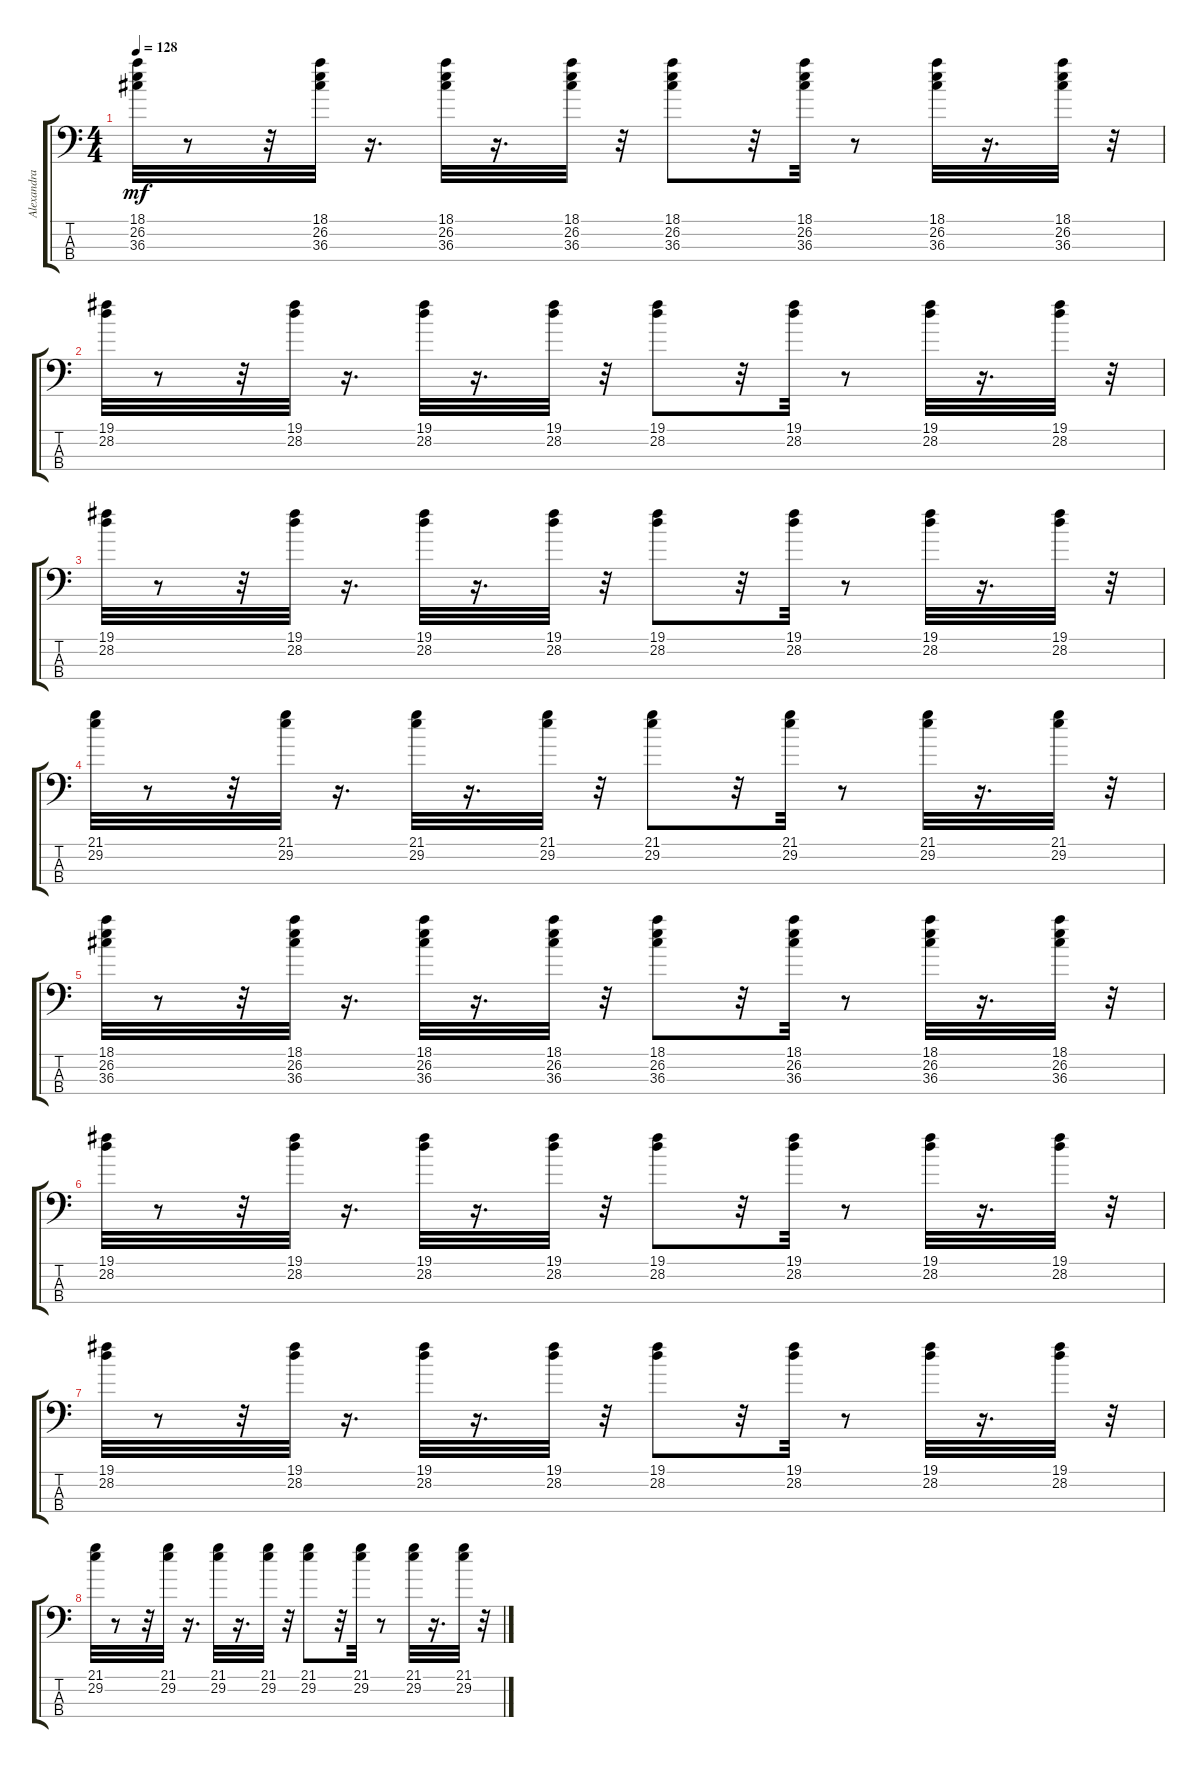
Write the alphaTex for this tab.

\track ("Alexandra Stan - Mr Saxobeat" "Alexandra ") {instrument synthbass1}
\staff {score tabs}
\tuning (G2 D2 A1 E1) {hide}
\ts (4 4)
\tempo 128
\clef f4
\ks c
(18.1 26.2 36.3).32{dy mf} r.8 r.32 (18.1 26.2 36.3).32 r.16{d} (18.1 26.2 36.3).32 r.16{d} (18.1 26.2 36.3).32 r.32 (18.1 26.2 36.3).8 r.32 (18.1 26.2 36.3).32 r.8 (18.1 26.2 36.3).32 r.16{d} (18.1 26.2 36.3).32 r.32 |
(19.1 28.2).32 r.8 r.32 (19.1 28.2).32 r.16{d} (19.1 28.2).32 r.16{d} (19.1 28.2).32 r.32 (19.1 28.2).8 r.32 (19.1 28.2).32 r.8 (19.1 28.2).32 r.16{d} (19.1 28.2).32 r.32 |
(19.1 28.2).32 r.8 r.32 (19.1 28.2).32 r.16{d} (19.1 28.2).32 r.16{d} (19.1 28.2).32 r.32 (19.1 28.2).8 r.32 (19.1 28.2).32 r.8 (19.1 28.2).32 r.16{d} (19.1 28.2).32 r.32 |
(21.1 29.2).32 r.8 r.32 (21.1 29.2).32 r.16{d} (21.1 29.2).32 r.16{d} (21.1 29.2).32 r.32 (21.1 29.2).8 r.32 (21.1 29.2).32 r.8 (21.1 29.2).32 r.16{d} (21.1 29.2).32 r.32 |
(18.1 26.2 36.3).32 r.8 r.32 (18.1 26.2 36.3).32 r.16{d} (18.1 26.2 36.3).32 r.16{d} (18.1 26.2 36.3).32 r.32 (18.1 26.2 36.3).8 r.32 (18.1 26.2 36.3).32 r.8 (18.1 26.2 36.3).32 r.16{d} (18.1 26.2 36.3).32 r.32 |
(19.1 28.2).32 r.8 r.32 (19.1 28.2).32 r.16{d} (19.1 28.2).32 r.16{d} (19.1 28.2).32 r.32 (19.1 28.2).8 r.32 (19.1 28.2).32 r.8 (19.1 28.2).32 r.16{d} (19.1 28.2).32 r.32 |
(19.1 28.2).32 r.8 r.32 (19.1 28.2).32 r.16{d} (19.1 28.2).32 r.16{d} (19.1 28.2).32 r.32 (19.1 28.2).8 r.32 (19.1 28.2).32 r.8 (19.1 28.2).32 r.16{d} (19.1 28.2).32 r.32 |
(21.1 29.2).32 r.8 r.32 (21.1 29.2).32 r.16{d} (21.1 29.2).32 r.16{d} (21.1 29.2).32 r.32 (21.1 29.2).8 r.32 (21.1 29.2).32 r.8 (21.1 29.2).32 r.16{d} (21.1 29.2).32 r.32
